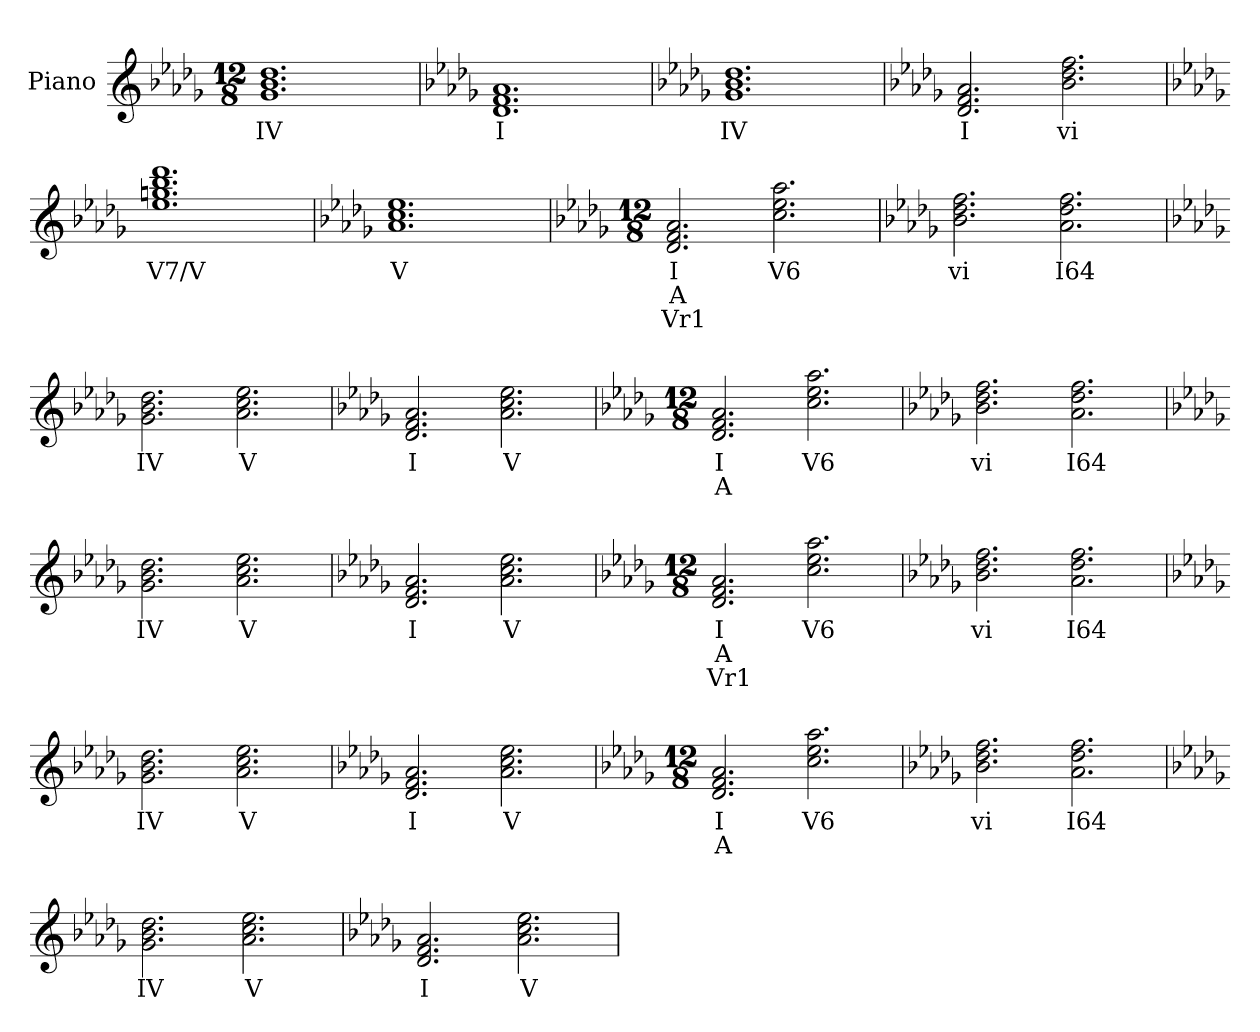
**kern	**text	**text	**text
*part1	*part1	*part1	*part1
*staff1	*staff1	*staff1	*staff1
*I"Piano	*	*	*
*I'Pno	*	*	*
*k[b-e-a-d-g-]	*	*	*
*D-:	*	*	*
*M12/8	*	*	*
=	=	=	=
1.g- 1.b- 1.dd-	IV	.	.
=	=	=	=
*k[b-e-a-d-g-]	*	*	*
*D-:	*	*	*
1.d- 1.f 1.a-	I	.	.
=	=	=	=
*k[b-e-a-d-g-]	*	*	*
*D-:	*	*	*
1.g- 1.b- 1.dd-	IV	.	.
=	=	=	=
*k[b-e-a-d-g-]	*	*	*
*D-:	*	*	*
2.d- 2.f 2.a-	I	.	.
2.b- 2.dd- 2.ff	vi	.	.
=	=	=	=
*k[b-e-a-d-g-]	*	*	*
*D-:	*	*	*
1.ee- 1.ggn 1.bb- 1.ddd-	V7/V	.	.
=	=	=	=
*k[b-e-a-d-g-]	*	*	*
*D-:	*	*	*
1.a- 1.cc 1.ee-	V	.	.
=	=	=	=
*k[b-e-a-d-g-]	*	*	*
*D-:	*	*	*
*M12/8	*	*	*
2.d- 2.f 2.a-	I	A	Vr1
2.cc 2.ee- 2.aa-	V6	.	.
=	=	=	=
*k[b-e-a-d-g-]	*	*	*
*D-:	*	*	*
2.b- 2.dd- 2.ff	vi	.	.
2.a- 2.dd- 2.ff	I64	.	.
=	=	=	=
*k[b-e-a-d-g-]	*	*	*
*D-:	*	*	*
2.g- 2.b- 2.dd-	IV	.	.
2.a- 2.cc 2.ee-	V	.	.
=	=	=	=
*k[b-e-a-d-g-]	*	*	*
*D-:	*	*	*
2.d- 2.f 2.a-	I	.	.
2.a- 2.cc 2.ee-	V	.	.
=	=	=	=
*k[b-e-a-d-g-]	*	*	*
*D-:	*	*	*
*M12/8	*	*	*
2.d- 2.f 2.a-	I	A	.
2.cc 2.ee- 2.aa-	V6	.	.
=	=	=	=
*k[b-e-a-d-g-]	*	*	*
*D-:	*	*	*
2.b- 2.dd- 2.ff	vi	.	.
2.a- 2.dd- 2.ff	I64	.	.
=	=	=	=
*k[b-e-a-d-g-]	*	*	*
*D-:	*	*	*
2.g- 2.b- 2.dd-	IV	.	.
2.a- 2.cc 2.ee-	V	.	.
=	=	=	=
*k[b-e-a-d-g-]	*	*	*
*D-:	*	*	*
2.d- 2.f 2.a-	I	.	.
2.a- 2.cc 2.ee-	V	.	.
=	=	=	=
*k[b-e-a-d-g-]	*	*	*
*D-:	*	*	*
*M12/8	*	*	*
2.d- 2.f 2.a-	I	A	Vr1
2.cc 2.ee- 2.aa-	V6	.	.
=	=	=	=
*k[b-e-a-d-g-]	*	*	*
*D-:	*	*	*
2.b- 2.dd- 2.ff	vi	.	.
2.a- 2.dd- 2.ff	I64	.	.
=	=	=	=
*k[b-e-a-d-g-]	*	*	*
*D-:	*	*	*
2.g- 2.b- 2.dd-	IV	.	.
2.a- 2.cc 2.ee-	V	.	.
=	=	=	=
*k[b-e-a-d-g-]	*	*	*
*D-:	*	*	*
2.d- 2.f 2.a-	I	.	.
2.a- 2.cc 2.ee-	V	.	.
=	=	=	=
*k[b-e-a-d-g-]	*	*	*
*D-:	*	*	*
*M12/8	*	*	*
2.d- 2.f 2.a-	I	A	.
2.cc 2.ee- 2.aa-	V6	.	.
=	=	=	=
*k[b-e-a-d-g-]	*	*	*
*D-:	*	*	*
2.b- 2.dd- 2.ff	vi	.	.
2.a- 2.dd- 2.ff	I64	.	.
=	=	=	=
*k[b-e-a-d-g-]	*	*	*
*D-:	*	*	*
2.g- 2.b- 2.dd-	IV	.	.
2.a- 2.cc 2.ee-	V	.	.
=	=	=	=
*k[b-e-a-d-g-]	*	*	*
*D-:	*	*	*
2.d- 2.f 2.a-	I	.	.
2.a- 2.cc 2.ee-	V	.	.
=	=	=	=
*-	*-	*-	*-
